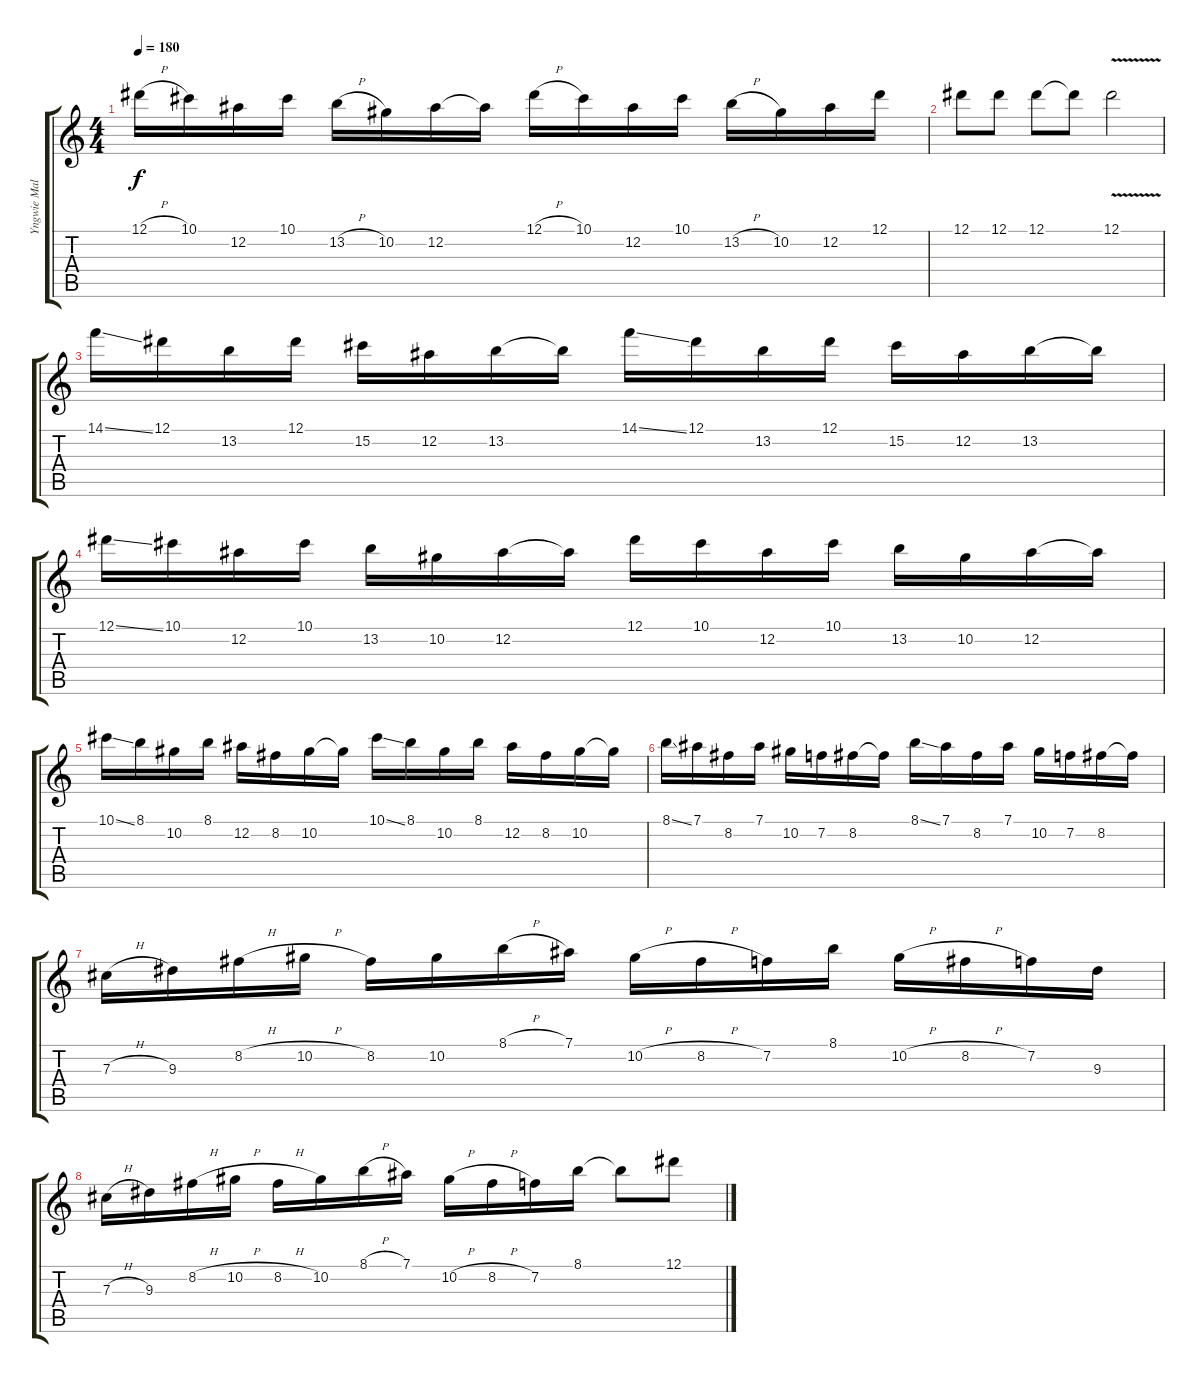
\track ("Yngwie Malmsteen" "Yngwie Mal") {instrument acousticguitarnylon}
\staff {score tabs}
\tuning (Eb4 Bb3 Gb3 Db3 Ab2 Eb2) {hide}
\ts (4 4)
\tempo 180
\clef g2
\ks c
12.1{h}.16{dy f} 10.1.16 12.2.16 10.1.16 13.2{h}.16 10.2.16 12.2.16 12.2{t}.16 12.1{h}.16 10.1.16 12.2.16 10.1.16 13.2{h}.16 10.2.16 12.2.16 12.1.16 |
12.1.8 12.1.8 12.1.8 12.1{t}.8 12.1{v}.2 |
14.1{ss}.16 12.1.16 13.2.16 12.1.16 15.2.16 12.2.16 13.2.16 13.2{t}.16 14.1{ss}.16 12.1.16 13.2.16 12.1.16 15.2.16 12.2.16 13.2.16 13.2{t}.16 |
12.1{ss}.16 10.1.16 12.2.16 10.1.16 13.2.16 10.2.16 12.2.16 12.2{t}.16 12.1.16 10.1.16 12.2.16 10.1.16 13.2.16 10.2.16 12.2.16 12.2{t}.16 |
10.1{ss}.16 8.1.16 10.2.16 8.1.16 12.2.16 8.2.16 10.2.16 10.2{t}.16 10.1{ss}.16 8.1.16 10.2.16 8.1.16 12.2.16 8.2.16 10.2.16 10.2{t}.16 |
8.1{ss}.16 7.1.16 8.2.16 7.1.16 10.2.16 7.2.16 8.2.16 8.2{t}.16 8.1{ss}.16 7.1.16 8.2.16 7.1.16 10.2.16 7.2.16 8.2.16 8.2{t}.16 |
7.3{h}.16 9.3.16 8.2{h}.16 10.2{h}.16 8.2.16 10.2.16 8.1{h}.16 7.1.16 10.2{h}.16 8.2{h}.16 7.2.16 8.1.16 10.2{h}.16 8.2{h}.16 7.2.16 9.3.16 |
7.3{h}.16 9.3.16 8.2{h}.16 10.2{h}.16 8.2{h}.16 10.2.16 8.1{h}.16 7.1.16 10.2{h}.16 8.2{h}.16 7.2.16 8.1.16 8.1{t}.8 12.1.8
